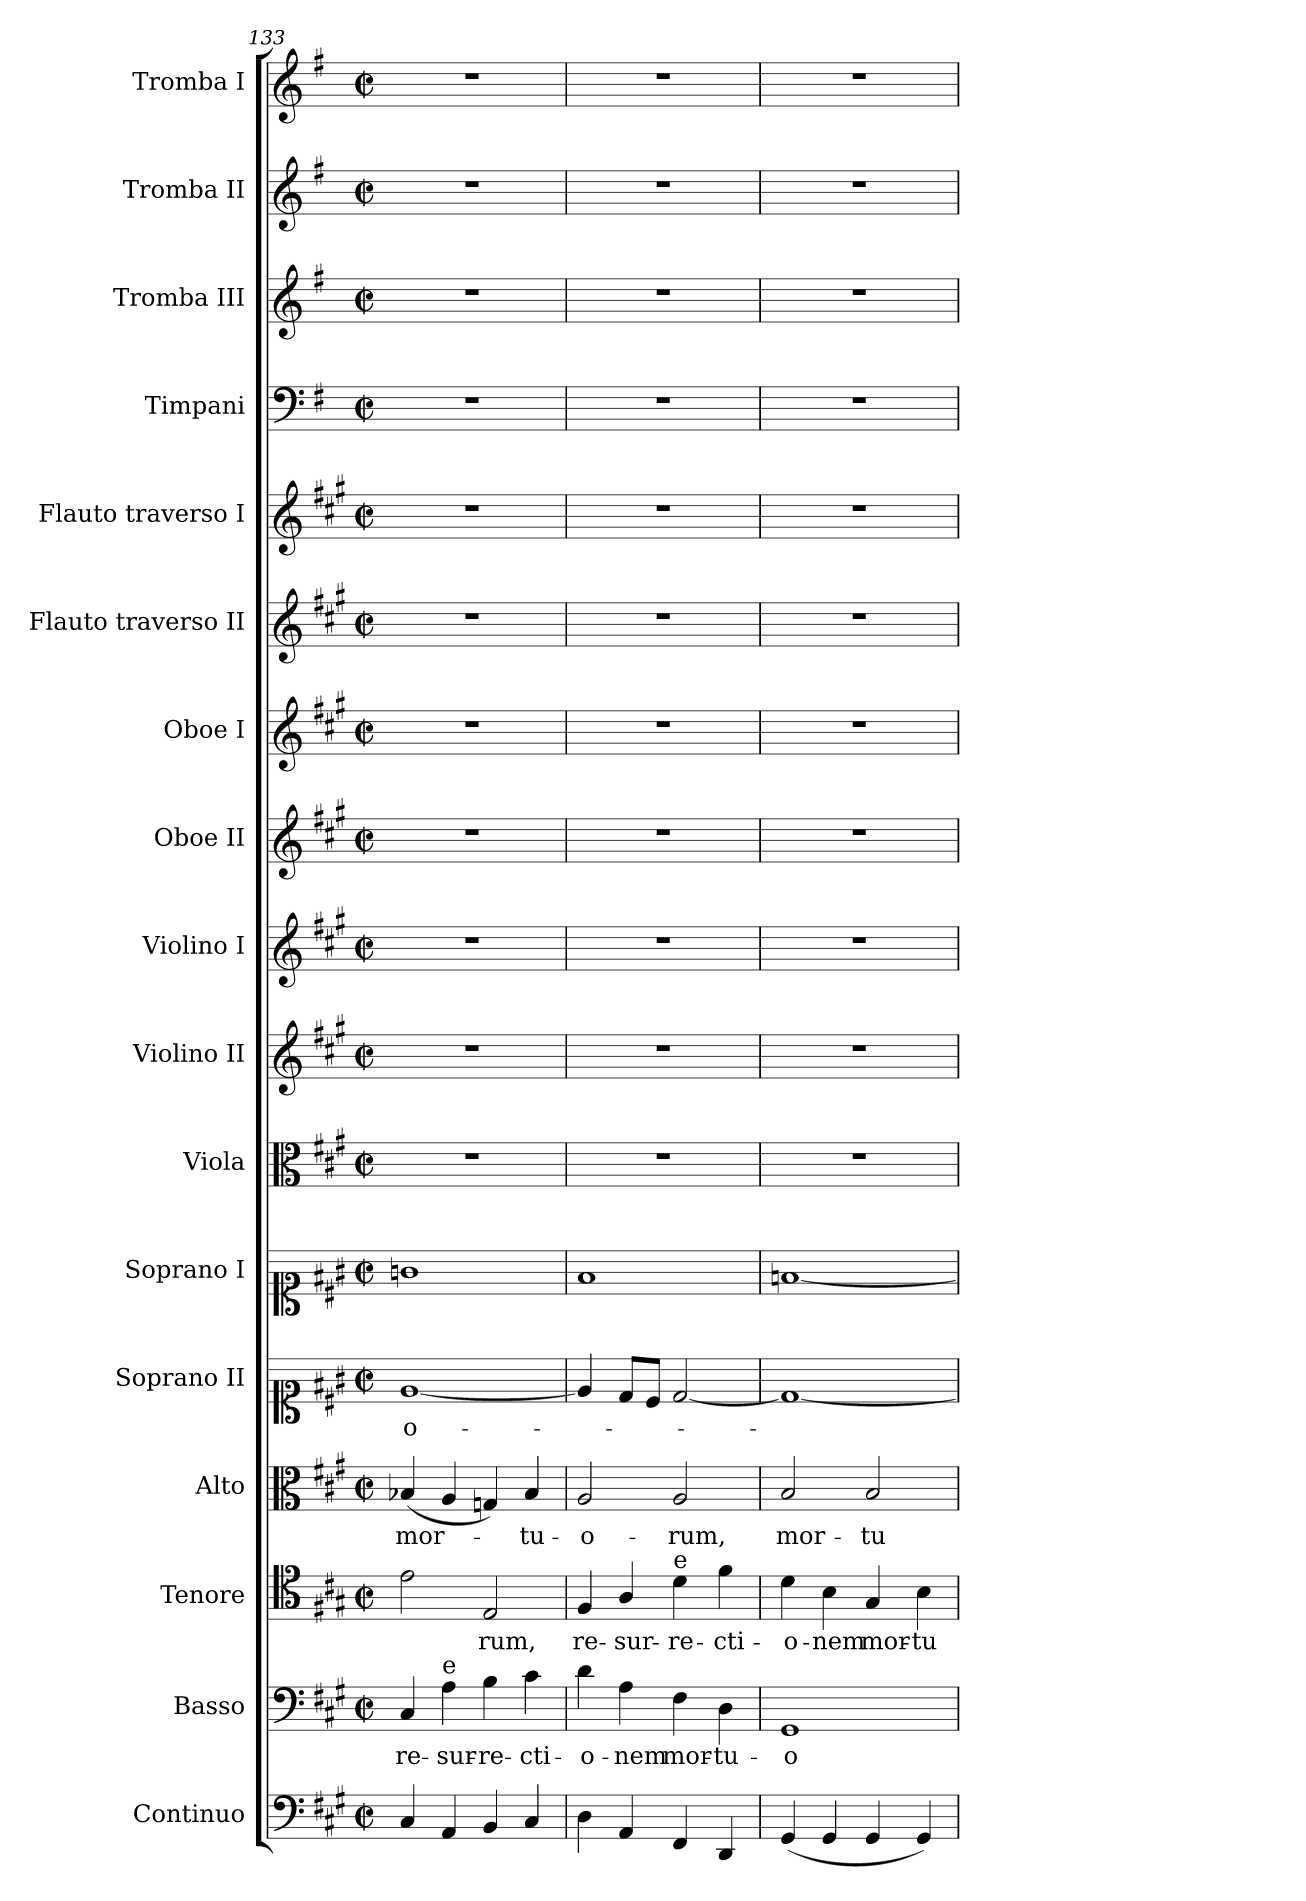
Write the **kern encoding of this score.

**kern	**kern	**text	**kern	**text	**kern	**text	**kern	**text	**kern	**kern	**kern	**kern	**kern	**kern	**kern	**kern	**kern	**kern	**kern	**kern
*part17	*part16	*part16	*part15	*part15	*part14	*part14	*part13	*part13	*part12	*part11	*part10	*part9	*part8	*part7	*part6	*part5	*part4	*part3	*part2	*part1
*staff17	*staff16	*staff16	*staff15	*staff15	*staff14	*staff14	*staff13	*staff13	*staff12	*staff11	*staff10	*staff9	*staff8	*staff7	*staff6	*staff5	*staff4	*staff3	*staff2	*staff1
*I"Continuo	*I"Basso	*	*I"Tenore	*	*I"Alto	*	*I"Soprano II	*	*I"Soprano I	*I"Viola	*I"Violino II	*I"Violino I	*I"Oboe II	*I"Oboe I	*I"Flauto traverso II	*I"Flauto traverso I	*I"Timpani	*I"Tromba III	*I"Tromba II	*I"Tromba I
*I'Cont.	*I'B.	*	*I'T.	*	*I'A.	*	*I'S. II	*	*I'S. I	*I'Vla.	*I'Vln. II	*I'Vln. I	*I'Ob. II	*I'Ob. I	*I'Fl. trv. II	*I'Fl. trv. I	*I'Timp.	*I'Tr. III	*I'Tr. II	*I'Tr. I
*clefF4	*clefF4	*	*clefC4	*	*clefC3	*	*clefC1	*	*clefC1	*clefC3	*clefG2	*clefG2	*clefG2	*clefG2	*clefG2	*clefG2	*clefF4	*clefG2	*clefG2	*clefG2
*	*	*	*	*	*	*	*	*	*	*	*	*	*	*	*	*	*ITrd-1c-2	*ITrd-1c-2	*ITrd-1c-2	*ITrd-1c-2
*k[f#c#g#]	*k[f#c#g#]	*	*k[f#c#g#]	*	*k[f#c#g#]	*	*k[f#c#g#]	*	*k[f#c#g#]	*k[f#c#g#]	*k[f#c#g#]	*k[f#c#g#]	*k[f#c#g#]	*k[f#c#g#]	*k[f#c#g#]	*k[f#c#g#]	*k[f#c#g#]	*k[f#c#g#]	*k[f#c#g#]	*k[f#c#g#]
*M2/2	*M2/2	*	*M2/2	*	*M2/2	*	*M2/2	*	*M2/2	*M2/2	*M2/2	*M2/2	*M2/2	*M2/2	*M2/2	*M2/2	*M2/2	*M2/2	*M2/2	*M2/2
*met(c|)	*met(c|)	*	*met(c|)	*	*met(c|)	*	*met(c|)	*	*met(c|)	*met(c|)	*met(c|)	*met(c|)	*met(c|)	*met(c|)	*met(c|)	*met(c|)	*met(c|)	*met(c|)	*met(c|)	*met(c|)
=133	=133	=133	=133	=133	=133	=133	=133	=133	=133	=133	=133	=133	=133	=133	=133	=133	=133	=133	=133	=133
4C#/	4C#/	re-	2e\	.	(4B-X/	mor-	[1e	-o-	1gn	1r	1r	1r	1r	1r	1r	1r	1r	1r	1r	1r
!	!LO:TX:a:t=e	!	!	!	!	!	!	!	!	!	!	!	!	!	!	!	!	!	!	!
4AA/	4A\	-sur-	.	.	4A/	.	.	.	.	.	.	.	.	.	.	.	.	.	.	.
4BB/	4B\	-re-	2E/	-rum,	4Gn/)	.	.	.	.	.	.	.	.	.	.	.	.	.	.	.
4C#/	4c#\	-cti-	.	.	4B-/	-tu-	.	.	.	.	.	.	.	.	.	.	.	.	.	.
=134	=134	=134	=134	=134	=134	=134	=134	=134	=134	=134	=134	=134	=134	=134	=134	=134	=134	=134	=134	=134
4D\	4d\	-o-	4F#/	re-	2A/	-o-	4e/]	.	1f#	1r	1r	1r	1r	1r	1r	1r	1r	1r	1r	1r
4AA/	4A\	-nem	4A/	-sur-	.	.	8d/L	.	.	.	.	.	.	.	.	.	.	.	.	.
.	.	.	.	.	.	.	8c#/J	.	.	.	.	.	.	.	.	.	.	.	.	.
!	!	!	!LO:TX:a:t=e	!	!	!	!	!	!	!	!	!	!	!	!	!	!	!	!	!
4FF#/	4F#\	mor-	4d\	-re-	2A/	-rum,	[2d/	.	.	.	.	.	.	.	.	.	.	.	.	.
4DD/	4D\	-tu-	4f#\	-cti-	.	.	.	.	.	.	.	.	.	.	.	.	.	.	.	.
=135	=135	=135	=135	=135	=135	=135	=135	=135	=135	=135	=135	=135	=135	=135	=135	=135	=135	=135	=135	=135
(4GG#/	1GG#	-o-	4d\	-o-	2B/	mor-	1d_	.	[1fn	1r	1r	1r	1r	1r	1r	1r	1r	1r	1r	1r
4GG#/	.	.	4B\	-nem	.	.	.	.	.	.	.	.	.	.	.	.	.	.	.	.
4GG#/	.	.	4G#/	mor-	2B/	-tu-	.	.	.	.	.	.	.	.	.	.	.	.	.	.
4GG#/)	.	.	4B\	-tu-	.	.	.	.	.	.	.	.	.	.	.	.	.	.	.	.
=	=	=	=	=	=	=	=	=	=	=	=	=	=	=	=	=	=	=	=	=
*-	*-	*-	*-	*-	*-	*-	*-	*-	*-	*-	*-	*-	*-	*-	*-	*-	*-	*-	*-	*-
